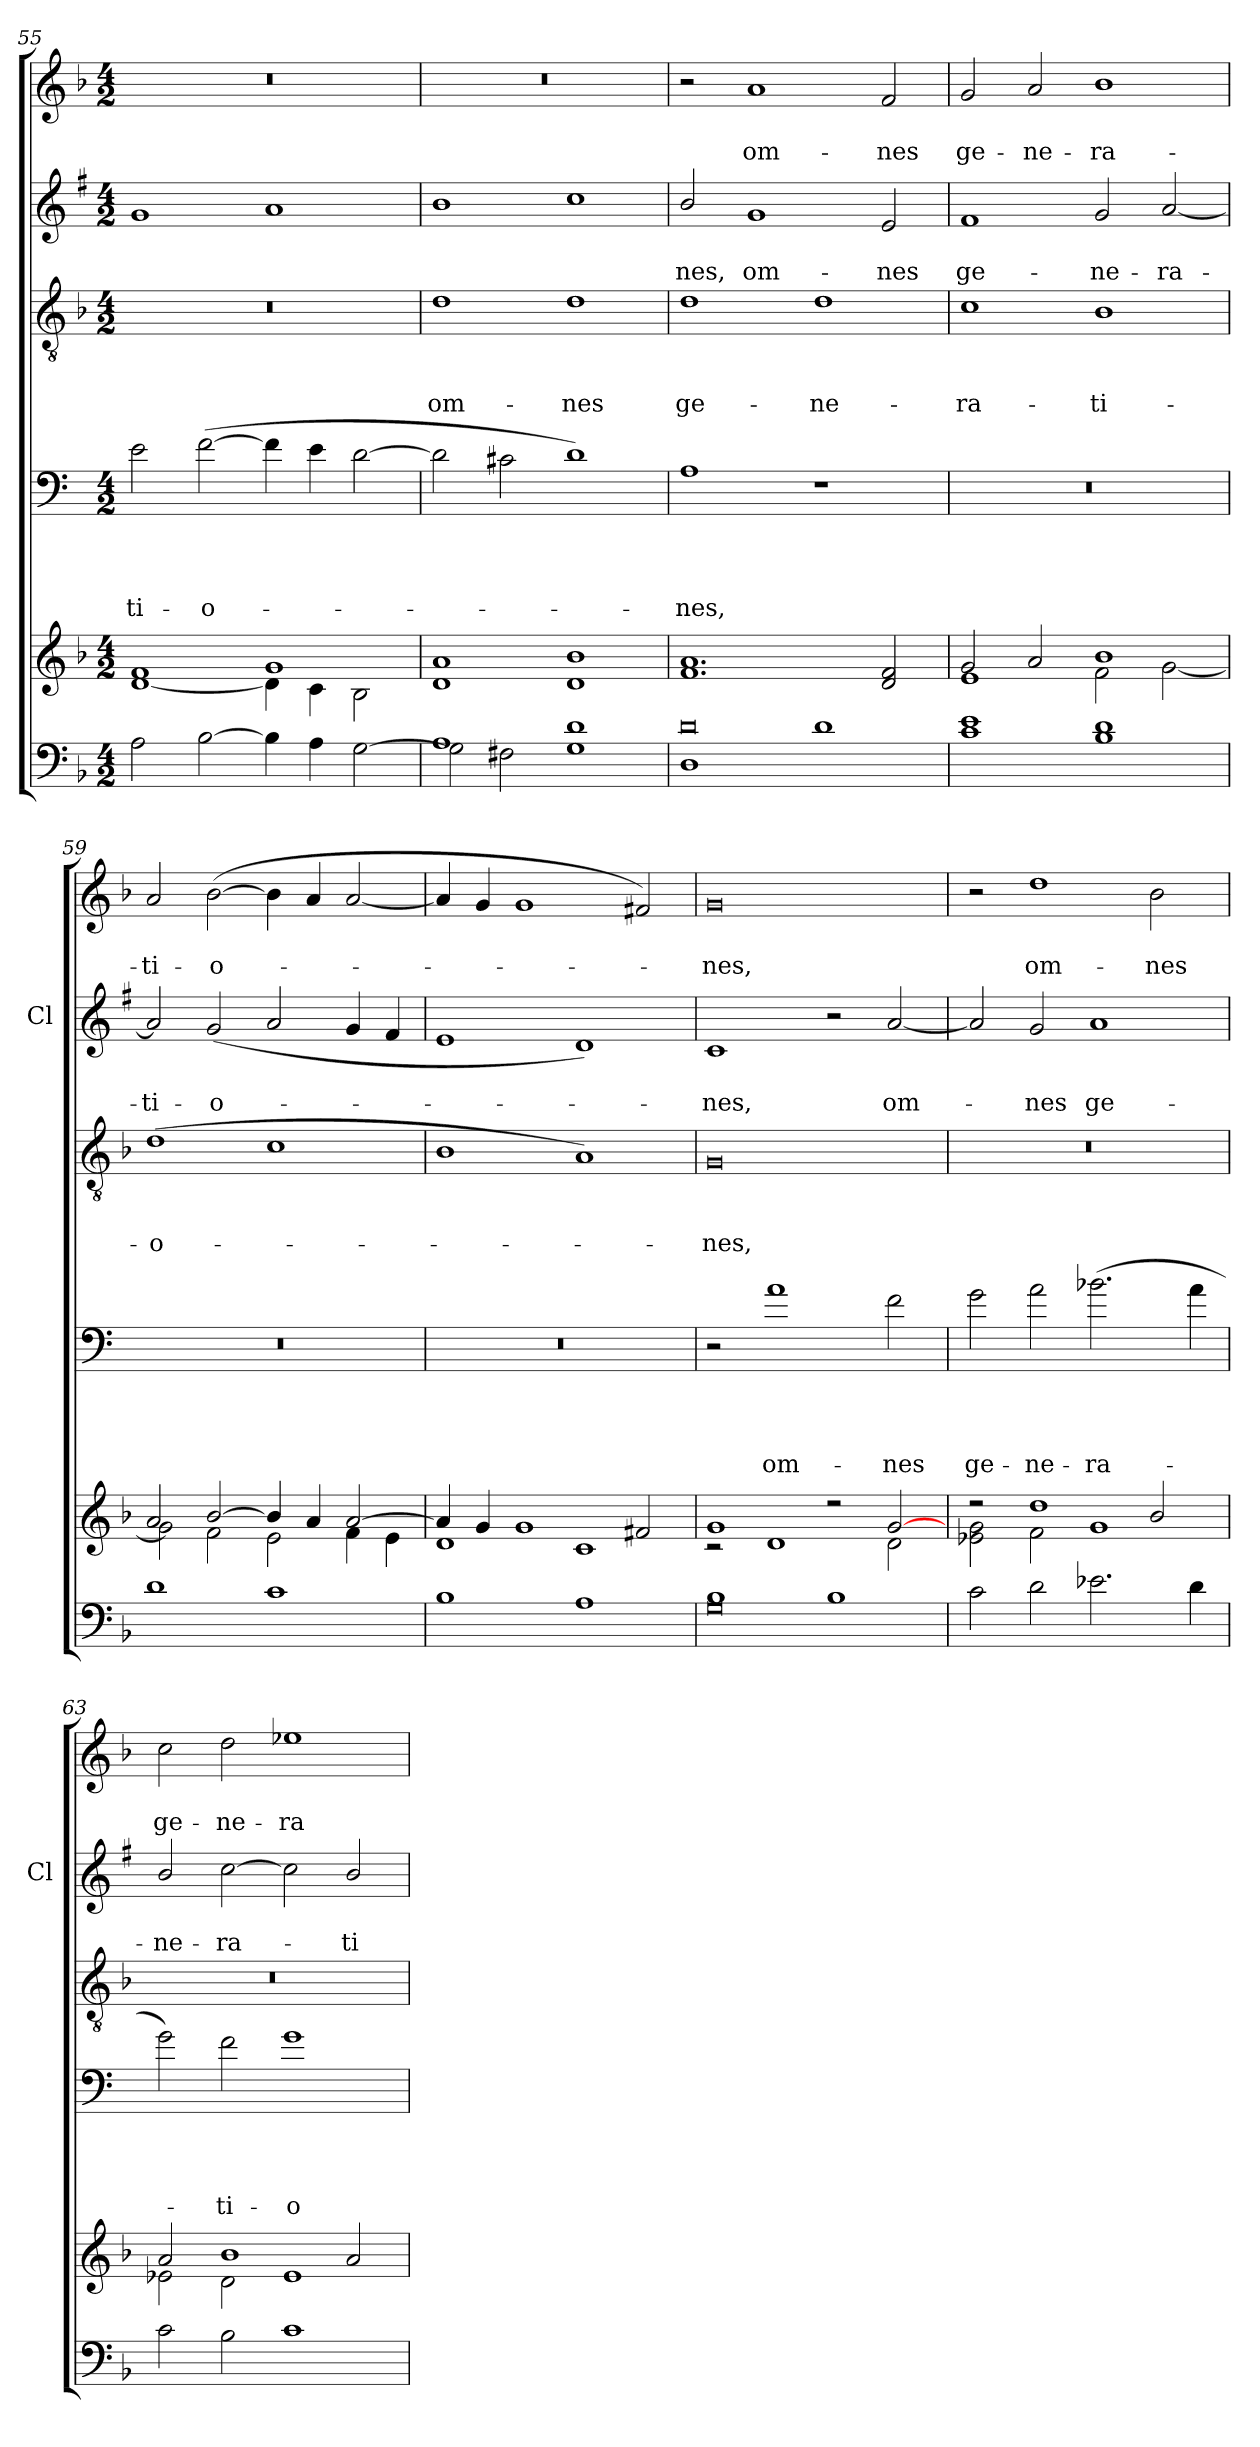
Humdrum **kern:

**kern	**kern	**kern	**text	**text	**text	**text	**kern	**text	**text	**text	**kern	**text	**text	**kern	**text	**text
*part5	*part5	*part4	*part4	*part4	*part4	*part4	*part3	*part3	*part3	*part3	*part2	*part2	*part2	*part1	*part1	*part1
*staff6	*staff5	*staff4	*staff4	*staff4	*staff4	*staff4	*staff3	*staff3	*staff3	*staff3	*staff2	*staff2	*staff2	*staff1	*staff1	*staff1
*	*	*	*	*	*	*	*	*	*	*	*I'Cl	*	*	*	*	*
*clefF4	*clefG2	*clefF4	*	*	*	*	*clefGv2	*	*	*	*clefG2	*	*	*clefG2	*	*
*	*	*ITrd4c7	*	*	*	*	*	*	*	*	*ITrd1c2	*	*	*	*	*
*k[b-]	*k[b-]	*k[b-]	*	*	*	*	*k[b-]	*	*	*	*k[b-]	*	*	*k[b-]	*	*
*F:	*F:	*F:	*	*	*	*	*F:	*	*	*	*F:	*	*	*F:	*	*
*M4/2	*M4/2	*M4/2	*	*	*	*	*M4/2	*	*	*	*M4/2	*	*	*M4/2	*	*
=55	=55	=55	=55	=55	=55	=55	=55	=55	=55	=55	=55	=55	=55	=55	=55	=55
*	*^	*	*	*	*	*	*	*	*	*	*	*	*	*	*	*
2A\	1f	[<1d	2A\	.	.	.	-ti-	0r	.	.	.	1f	.	.	0r	.	.
[2B-\	.	.	([2B-\	.	.	.	-o-	.	.	.	.	.	.	.	.	.	.
4B-\]	1g	4d\]	4B-\]	.	.	.	.	.	.	.	.	1g	.	.	.	.	.
4A\	.	4c\	4A\	.	.	.	.	.	.	.	.	.	.	.	.	.	.
[2G\	.	2B-\	[2G\	.	.	.	.	.	.	.	.	.	.	.	.	.	.
*	*v	*v	*	*	*	*	*	*	*	*	*	*	*	*	*	*	*
!!LO:LB:g=z
=56	=56	=56	=56	=56	=56	=56	=56	=56	=56	=56	=56	=56	=56	=56	=56	=56
*^	*	*	*	*	*	*	*	*	*	*	*	*	*	*	*	*
1A	2G\]	1d 1a	2G\]	.	.	.	.	1d	.	.	om-	1a	.	.	0r	.	.
.	2F#X\	.	2F#X\	.	.	.	.	.	.	.	.	.	.	.	.	.	.
1d	1G	1d 1b-	1G)	.	.	.	.	1d	.	.	-nes	1b-	.	.	.	.	.
=57	=57	=57	=57	=57	=57	=57	=57	=57	=57	=57	=57	=57	=57	=57	=57	=57	=57
0d	1D	1.f 1.a	1D	.	.	.	-nes,	1d	.	.	ge-	2a/	.	-nes,	2r	.	.
.	.	.	.	.	.	.	.	.	.	.	.	1f	.	om-	1a	.	om-
.	1d	.	1r	.	.	.	.	1d	.	.	-ne-	.	.	.	.	.	.
.	.	2d/ 2f/	.	.	.	.	.	.	.	.	.	2d/	.	-nes	2f/	.	-nes
*v	*v	*	*	*	*	*	*	*	*	*	*	*	*	*	*	*	*
=58	=58	=58	=58	=58	=58	=58	=58	=58	=58	=58	=58	=58	=58	=58	=58	=58
*	*^	*	*	*	*	*	*	*	*	*	*	*	*	*	*	*
1c 1e	2g/	1e	0r	.	.	.	.	1c	.	.	-ra-	1e	.	ge-	2g/	.	ge-
.	2a/	.	.	.	.	.	.	.	.	.	.	.	.	.	2a/	.	-ne-
1B- 1d	1b-	2f\	.	.	.	.	.	1B-	.	.	-ti-	2f/	.	-ne-	1b-	.	-ra-
.	.	[<2g\	.	.	.	.	.	.	.	.	.	[2g/	.	-ra-	.	.	.
=59	=59	=59	=59	=59	=59	=59	=59	=59	=59	=59	=59	=59	=59	=59	=59	=59	=59
1d	2a/	2g\]	0r	.	.	.	.	(1d	.	.	-o-	2g/]	.	-ti-	2a/	.	-ti-
.	[>2b-/	2f\	.	.	.	.	.	.	.	.	.	(>2f/	.	-o-	([2b-\	.	-o-
1c	4b-/]	2e\	.	.	.	.	.	1c	.	.	.	2g/	.	.	4b-\]	.	.
.	4a/	.	.	.	.	.	.	.	.	.	.	.	.	.	4a/	.	.
.	[>2a/	4f\	.	.	.	.	.	.	.	.	.	4f/	.	.	[2a/	.	.
.	.	4e\	.	.	.	.	.	.	.	.	.	4e/	.	.	.	.	.
=60	=60	=60	=60	=60	=60	=60	=60	=60	=60	=60	=60	=60	=60	=60	=60	=60	=60
1B-	4a/]	1d	0r	.	.	.	.	1B-	.	.	.	1d	.	.	4a/]	.	.
.	4g/	.	.	.	.	.	.	.	.	.	.	.	.	.	4g/	.	.
.	1g	.	.	.	.	.	.	.	.	.	.	.	.	.	1g	.	.
1A	.	1c	.	.	.	.	.	1A)	.	.	.	1c)	.	.	.	.	.
.	2f#X/	.	.	.	.	.	.	.	.	.	.	.	.	.	2f#X/)	.	.
!!LO:PB:g=z
=61	=61	=61	=61	=61	=61	=61	=61	=61	=61	=61	=61	=61	=61	=61	=61	=61	=61
*^	*	*	*	*	*	*	*	*	*	*	*	*	*	*	*	*	*
1B-	0G	1g	2rc	2r	.	.	.	.	0G	.	.	-nes,	1B-	.	-nes,	0g	.	-nes,
.	.	.	1d	1d	.	.	.	om-	.	.	.	.	.	.	.	.	.	.
1B-	.	2r	.	.	.	.	.	.	.	.	.	.	2r	.	.	.	.	.
.	.	[>2g/	2d\	2B-\	.	.	.	-nes	.	.	.	.	[2g/	.	om-	.	.	.
*v	*v	*	*	*	*	*	*	*	*	*	*	*	*	*	*	*	*	*
=62	=62	=62	=62	=62	=62	=62	=62	=62	=62	=62	=62	=62	=62	=62	=62	=62	=62
2c\	2rdd	2e-X\ 2g\	2c\	.	.	.	ge-	0r	.	.	.	2g/]	.	.	2r	.	.
2d\	1dd	2f\	2d\	.	.	.	-ne-	.	.	.	.	2f/	.	-nes	1dd	.	om-
2.e-X\	.	1g	(2.e-X\	.	.	.	-ra-	.	.	.	.	1g	.	ge-	.	.	.
.	2b-/	.	.	.	.	.	.	.	.	.	.	.	.	.	2b-\	.	-nes
4d\	.	.	4d\	.	.	.	.	.	.	.	.	.	.	.	.	.	.
=63	=63	=63	=63	=63	=63	=63	=63	=63	=63	=63	=63	=63	=63	=63	=63	=63	=63
2c\	2a/	2e-X\	2c\)	.	.	.	.	0r	.	.	.	2a/	.	-ne-	2cc\	.	ge-
2B-\	1b-	2d\	2B-\	.	.	.	-ti-	.	.	.	.	[2b-\	.	-ra-	2dd\	.	-ne-
1c	.	1e-	1c	.	.	.	-o-	.	.	.	.	2b-\]	.	.	1ee-X	.	-ra-
.	2a/	.	.	.	.	.	.	.	.	.	.	2a/	.	-ti-	.	.	.
*	*v	*v	*	*	*	*	*	*	*	*	*	*	*	*	*	*	*
=	=	=	=	=	=	=	=	=	=	=	=	=	=	=	=	=
*-	*-	*-	*-	*-	*-	*-	*-	*-	*-	*-	*-	*-	*-	*-	*-	*-
